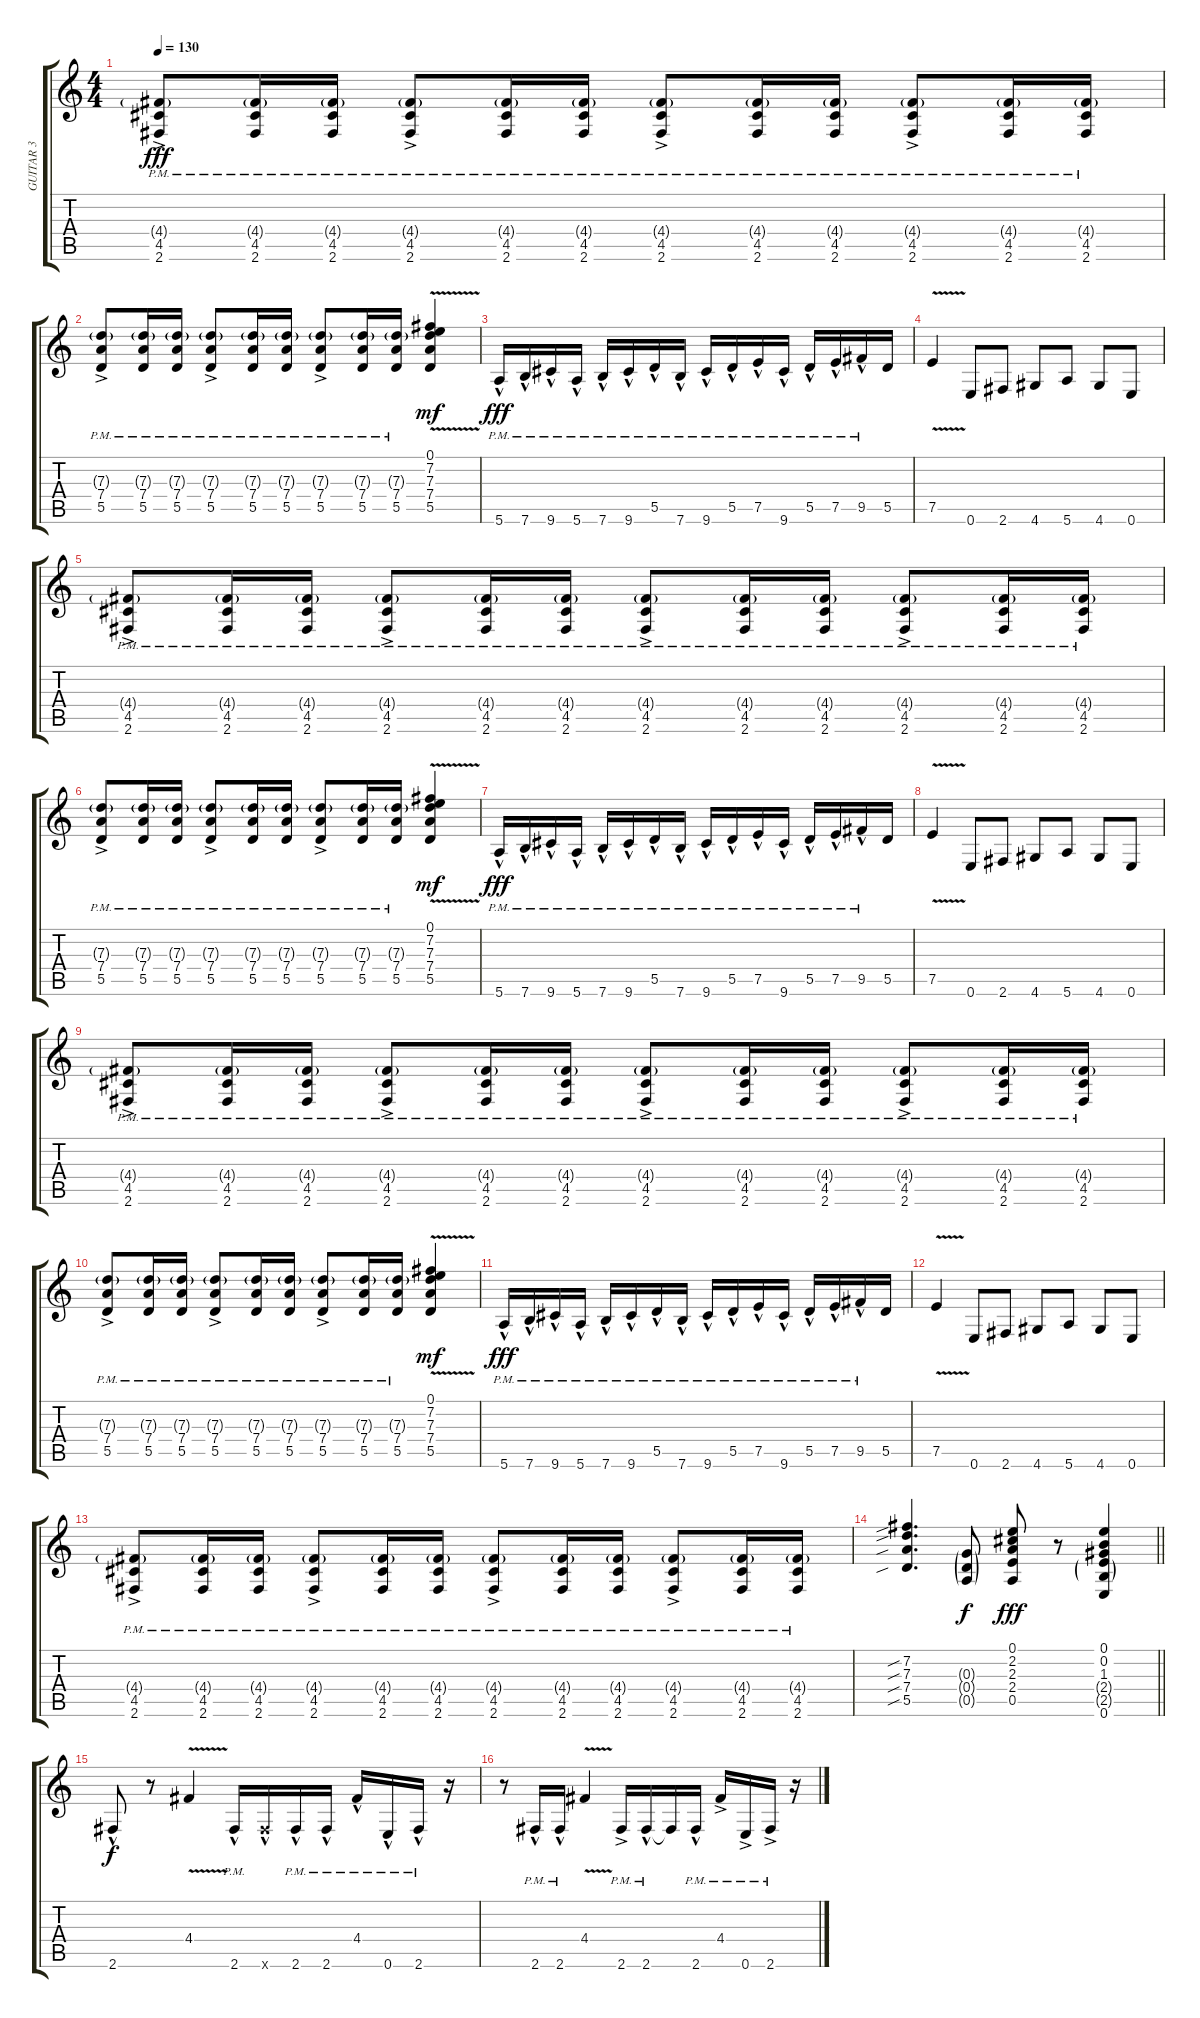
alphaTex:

\track ("GUITAR 3" "GUITAR 3") {instrument overdrivenguitar}
\staff {score tabs}
\tuning (E4 B3 G3 D3 A2 E2) {hide}
\ts (4 4)
\tempo 130
\clef g2
\ks c
(4.4{g pm} 4.5{pm} 2.6{ac pm}).8{dy fff} (4.4{g pm} 4.5{pm} 2.6{pm}).16 (4.4{g pm} 4.5{pm} 2.6{pm}).16 (4.4{g pm} 4.5{pm} 2.6{ac pm}).8 (4.4{g pm} 4.5{pm} 2.6{pm}).16 (4.4{g pm} 4.5{pm} 2.6{pm}).16 (4.4{g pm} 4.5{pm} 2.6{ac pm}).8 (4.4{g pm} 4.5{pm} 2.6{pm}).16 (4.4{g pm} 4.5{pm} 2.6{pm}).16 (4.4{g pm} 4.5{pm} 2.6{ac pm}).8 (4.4{g pm} 4.5{pm} 2.6{pm}).16 (4.4{g pm} 4.5{pm} 2.6{pm}).16 |
(7.3{g pm} 7.4{pm} 5.5{ac pm}).8 (7.3{g pm} 7.4{pm} 5.5{pm}).16 (7.3{g pm} 7.4{pm} 5.5{pm}).16 (7.3{g pm} 7.4{pm} 5.5{ac pm}).8 (7.3{g pm} 7.4{pm} 5.5{pm}).16 (7.3{g pm} 7.4{pm} 5.5{pm}).16 (7.3{g pm} 7.4{pm} 5.5{ac pm}).8 (7.3{g pm} 7.4{pm} 5.5{pm}).16 (7.3{g pm} 7.4{pm} 5.5{pm}).16 (0.1 7.2 7.3 7.4 5.5{v}).4{dy mf} |
5.6{hac pm}.16{dy fff} 7.6{hac pm}.16 9.6{hac pm}.16 5.6{hac pm}.16 7.6{hac pm}.16 9.6{hac pm}.16 5.5{hac pm}.16 7.6{hac pm}.16 9.6{hac pm}.16 5.5{hac pm}.16 7.5{hac pm}.16 9.6{hac pm}.16 5.5{hac pm}.16 7.5{hac pm}.16 9.5{hac pm}.16 5.5.16 |
7.5{v}.4 0.6.8 2.6.8 4.6.8 5.6.8 4.6.8 0.6.8 |
(4.4{g pm} 4.5{pm} 2.6{ac pm}).8 (4.4{g pm} 4.5{pm} 2.6{pm}).16 (4.4{g pm} 4.5{pm} 2.6{pm}).16 (4.4{g pm} 4.5{pm} 2.6{ac pm}).8 (4.4{g pm} 4.5{pm} 2.6{pm}).16 (4.4{g pm} 4.5{pm} 2.6{pm}).16 (4.4{g pm} 4.5{pm} 2.6{ac pm}).8 (4.4{g pm} 4.5{pm} 2.6{pm}).16 (4.4{g pm} 4.5{pm} 2.6{pm}).16 (4.4{g pm} 4.5{pm} 2.6{ac pm}).8 (4.4{g pm} 4.5{pm} 2.6{pm}).16 (4.4{g pm} 4.5{pm} 2.6{pm}).16 |
(7.3{g pm} 7.4{pm} 5.5{ac pm}).8 (7.3{g pm} 7.4{pm} 5.5{pm}).16 (7.3{g pm} 7.4{pm} 5.5{pm}).16 (7.3{g pm} 7.4{pm} 5.5{ac pm}).8 (7.3{g pm} 7.4{pm} 5.5{pm}).16 (7.3{g pm} 7.4{pm} 5.5{pm}).16 (7.3{g pm} 7.4{pm} 5.5{ac pm}).8 (7.3{g pm} 7.4{pm} 5.5{pm}).16 (7.3{g pm} 7.4{pm} 5.5{pm}).16 (0.1 7.2 7.3 7.4 5.5{v}).4{dy mf} |
5.6{hac pm}.16{dy fff} 7.6{hac pm}.16 9.6{hac pm}.16 5.6{hac pm}.16 7.6{hac pm}.16 9.6{hac pm}.16 5.5{hac pm}.16 7.6{hac pm}.16 9.6{hac pm}.16 5.5{hac pm}.16 7.5{hac pm}.16 9.6{hac pm}.16 5.5{hac pm}.16 7.5{hac pm}.16 9.5{hac pm}.16 5.5.16 |
7.5{v}.4 0.6.8 2.6.8 4.6.8 5.6.8 4.6.8 0.6.8 |
(4.4{g pm} 4.5{pm} 2.6{ac pm}).8 (4.4{g pm} 4.5{pm} 2.6{pm}).16 (4.4{g pm} 4.5{pm} 2.6{pm}).16 (4.4{g pm} 4.5{pm} 2.6{ac pm}).8 (4.4{g pm} 4.5{pm} 2.6{pm}).16 (4.4{g pm} 4.5{pm} 2.6{pm}).16 (4.4{g pm} 4.5{pm} 2.6{ac pm}).8 (4.4{g pm} 4.5{pm} 2.6{pm}).16 (4.4{g pm} 4.5{pm} 2.6{pm}).16 (4.4{g pm} 4.5{pm} 2.6{ac pm}).8 (4.4{g pm} 4.5{pm} 2.6{pm}).16 (4.4{g pm} 4.5{pm} 2.6{pm}).16 |
(7.3{g pm} 7.4{pm} 5.5{ac pm}).8 (7.3{g pm} 7.4{pm} 5.5{pm}).16 (7.3{g pm} 7.4{pm} 5.5{pm}).16 (7.3{g pm} 7.4{pm} 5.5{ac pm}).8 (7.3{g pm} 7.4{pm} 5.5{pm}).16 (7.3{g pm} 7.4{pm} 5.5{pm}).16 (7.3{g pm} 7.4{pm} 5.5{ac pm}).8 (7.3{g pm} 7.4{pm} 5.5{pm}).16 (7.3{g pm} 7.4{pm} 5.5{pm}).16 (0.1 7.2 7.3 7.4 5.5{v}).4{dy mf} |
5.6{hac pm}.16{dy fff} 7.6{hac pm}.16 9.6{hac pm}.16 5.6{hac pm}.16 7.6{hac pm}.16 9.6{hac pm}.16 5.5{hac pm}.16 7.6{hac pm}.16 9.6{hac pm}.16 5.5{hac pm}.16 7.5{hac pm}.16 9.6{hac pm}.16 5.5{hac pm}.16 7.5{hac pm}.16 9.5{hac pm}.16 5.5.16 |
7.5{v}.4 0.6.8 2.6.8 4.6.8 5.6.8 4.6.8 0.6.8 |
(4.4{g pm} 4.5{pm} 2.6{ac pm}).8 (4.4{g pm} 4.5{pm} 2.6{pm}).16 (4.4{g pm} 4.5{pm} 2.6{pm}).16 (4.4{g pm} 4.5{pm} 2.6{ac pm}).8 (4.4{g pm} 4.5{pm} 2.6{pm}).16 (4.4{g pm} 4.5{pm} 2.6{pm}).16 (4.4{g pm} 4.5{pm} 2.6{ac pm}).8 (4.4{g pm} 4.5{pm} 2.6{pm}).16 (4.4{g pm} 4.5{pm} 2.6{pm}).16 (4.4{g pm} 4.5{pm} 2.6{ac pm}).8 (4.4{g pm} 4.5{pm} 2.6{pm}).16 (4.4{g pm} 4.5{pm} 2.6{pm}).16 |
\barLineRight lightlight
(7.2{sib} 7.3{sib} 7.4{sib} 5.5{sib}).4{d} (0.3{g} 0.4{g} 0.5{g}).8{dy f} (0.1 2.2 2.3 2.4 0.5).8{dy fff} r.8 (0.1 0.2 1.3 2.4{g} 2.5{g} 0.6).4 |
2.6{hac}.8{dy f} r.8 4.4{v}.4 2.6{hac pm}.16 2.6{hac x}.16 2.6{hac pm}.16 2.6{hac pm}.16 4.4{hac pm}.16 0.6{hac pm}.16 2.6{hac pm}.16 r.16 |
r.8 2.6{hac pm}.16 2.6{hac pm}.16 4.4{v}.4 2.6{ac pm}.16 2.6{hac pm}.16 2.6{t}.16 2.6{hac pm}.16 4.4{ac pm}.16 0.6{ac pm}.16 2.6{ac pm}.16 r.16
